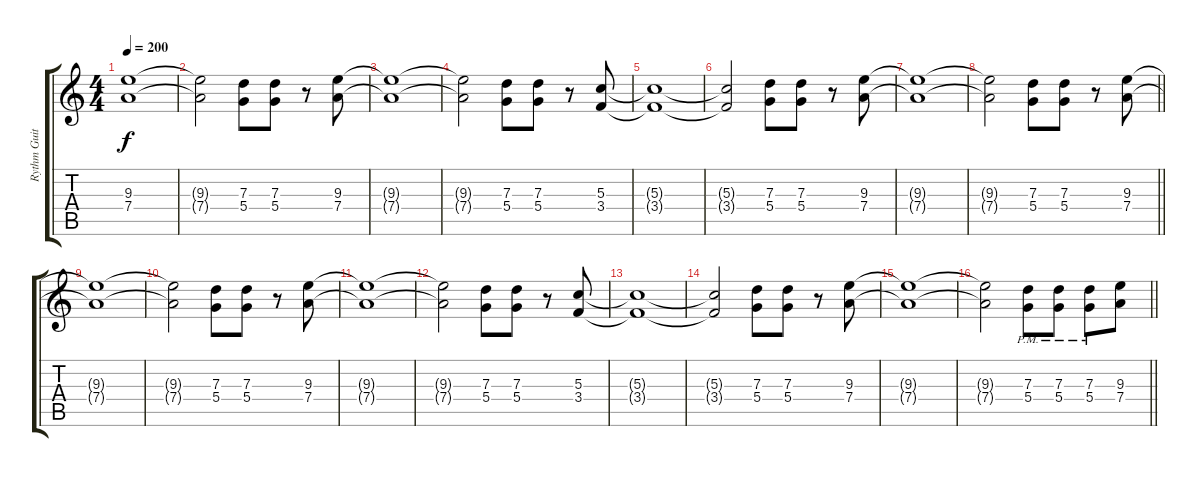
\track ("Rythm Guitar" "Rythm Guit") {instrument distortionguitar}
\staff {score tabs}
\tuning (E4 B3 G3 D3 A2 E2) {hide}
\ts (4 4)
\section ("" "")
\tempo 200
\clef g2
\ks c
(9.3{t} 7.4{t}).1{dy f} |
(9.3{t} 7.4{t}).2 (7.3 5.4).8 (7.3 5.4).8 r.8 (9.3 7.4).8 |
(9.3{t} 7.4{t}).1 |
(9.3{t} 7.4{t}).2 (7.3 5.4).8 (7.3 5.4).8 r.8 (5.3 3.4).8 |
(5.3{t} 3.4{t}).1 |
(5.3{t} 3.4{t}).2 (7.3 5.4).8 (7.3 5.4).8 r.8 (9.3 7.4).8 |
(9.3{t} 7.4{t}).1 |
\barLineRight lightlight
(9.3{t} 7.4{t}).2 (7.3 5.4).8 (7.3 5.4).8 r.8 (9.3 7.4).8 |
(9.3{t} 7.4{t}).1 |
(9.3{t} 7.4{t}).2 (7.3 5.4).8 (7.3 5.4).8 r.8 (9.3 7.4).8 |
(9.3{t} 7.4{t}).1 |
(9.3{t} 7.4{t}).2 (7.3 5.4).8 (7.3 5.4).8 r.8 (5.3 3.4).8 |
(5.3{t} 3.4{t}).1 |
(5.3{t} 3.4{t}).2 (7.3 5.4).8 (7.3 5.4).8 r.8 (9.3 7.4).8 |
(9.3{t} 7.4{t}).1 |
\barLineRight lightlight
(9.3{t} 7.4{t}).2 (7.3{pm} 5.4{pm}).8 (7.3{pm} 5.4{pm}).8 (7.3{pm} 5.4{pm}).8 (9.3 7.4).8
